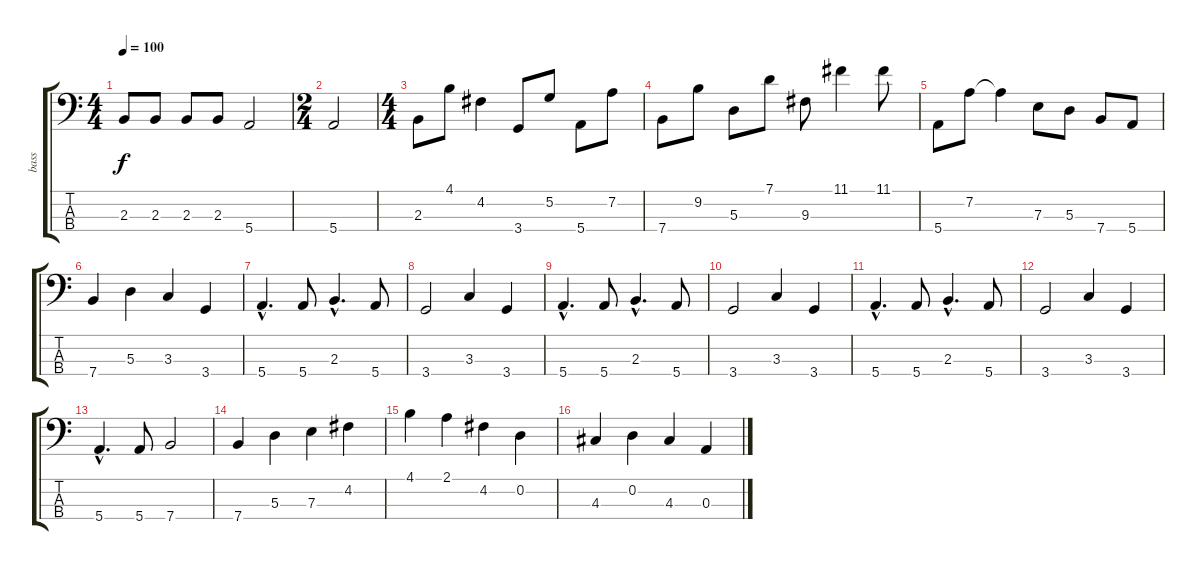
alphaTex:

\track ("bass" "bass") {instrument electricbassfinger}
\staff {score tabs}
\tuning (G2 D2 A1 E1) {hide}
\ts (4 4)
\tempo 100
\clef f4
\ks c
2.3.8{dy f} 2.3.8 2.3.8 2.3.8 5.4.2 |
\ts (2 4)
5.4.2 |
\ts (4 4)
2.3.8 4.1.8 4.2.4 3.4.8 5.2.8 5.4.8 7.2.8 |
7.4.8 9.2.8 5.3.8 7.1.8 9.3.8 11.1.4 11.1.8 |
5.4.8 7.2.8 7.2{t}.4 7.3.8 5.3.8 7.4.8 5.4.8 |
7.4.4 5.3.4 3.3.4 3.4.4 |
5.4{hac}.4{d} 5.4.8 2.3{hac}.4{d} 5.4.8 |
3.4.2 3.3.4 3.4.4 |
5.4{hac}.4{d} 5.4.8 2.3{hac}.4{d} 5.4.8 |
3.4.2 3.3.4 3.4.4 |
5.4{hac}.4{d} 5.4.8 2.3{hac}.4{d} 5.4.8 |
3.4.2 3.3.4 3.4.4 |
5.4{hac}.4{d} 5.4.8 7.4.2 |
7.4.4 5.3.4 7.3.4 4.2.4 |
4.1.4 2.1.4 4.2.4 0.2.4 |
4.3.4 0.2.4 4.3.4 0.3.4
